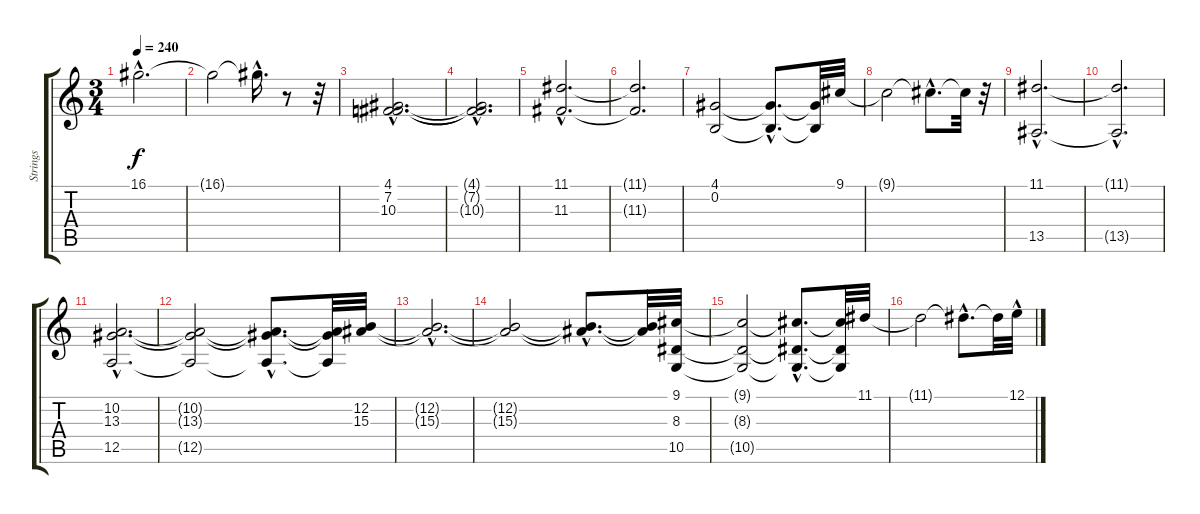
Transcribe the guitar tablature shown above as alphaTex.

\track ("Strings" "Strings") {instrument stringensemble2}
\staff {score tabs}
\tuning (E4 B3 G3 D3 A2 E2) {hide}
\ts (3 4)
\tempo 240
\clef g2
\ks c
16.1{hac t}.2{d dy f} |
16.1{t}.2 16.1{hac t}.16{d} r.8 r.32 |
(4.1{hac} 7.2{hac} 10.3{hac}).2{d} |
(4.1{hac t} 7.2{t} 10.3{t}).2{d} |
(11.1{hac} 11.3{hac}).2{d} |
(11.1{t} 11.3{t}).2{d} |
(4.1 0.2).2 (4.1{hac t} 0.2{hac t}).8{d} (4.1{t} 0.2{t}).32 9.1.32 |
9.1{t}.2 9.1{hac t}.8{d} 9.1{t}.32 r.32 |
(11.1{hac} 13.5{hac}).2{d} |
(11.1{hac t} 13.5{t}).2{d} |
(10.2{hac} 13.3{hac} 12.5{hac}).2{d} |
(10.2{t} 13.3{t} 12.5{t}).2 (10.2{hac t} 13.3{hac t} 12.5{hac t}).8{d} (10.2{t} 13.3{t} 12.5{t}).32 (12.2 15.3).32 |
(12.2{hac t} 15.3{hac t}).2{d} |
(12.2{t} 15.3{t}).2 (12.2{hac t} 15.3{hac t}).8{d} (12.2{t} 15.3{t}).32 (9.1 8.3 10.5).32 |
(9.1{t} 8.3{t} 10.5{t}).2 (9.1{hac t} 8.3{hac t} 10.5{hac t}).8{d} (9.1{t} 8.3{t} 10.5{t}).32 11.1.32 |
11.1{t}.2 11.1{hac t}.8{d} 11.1{t}.32 12.1{hac}.32
